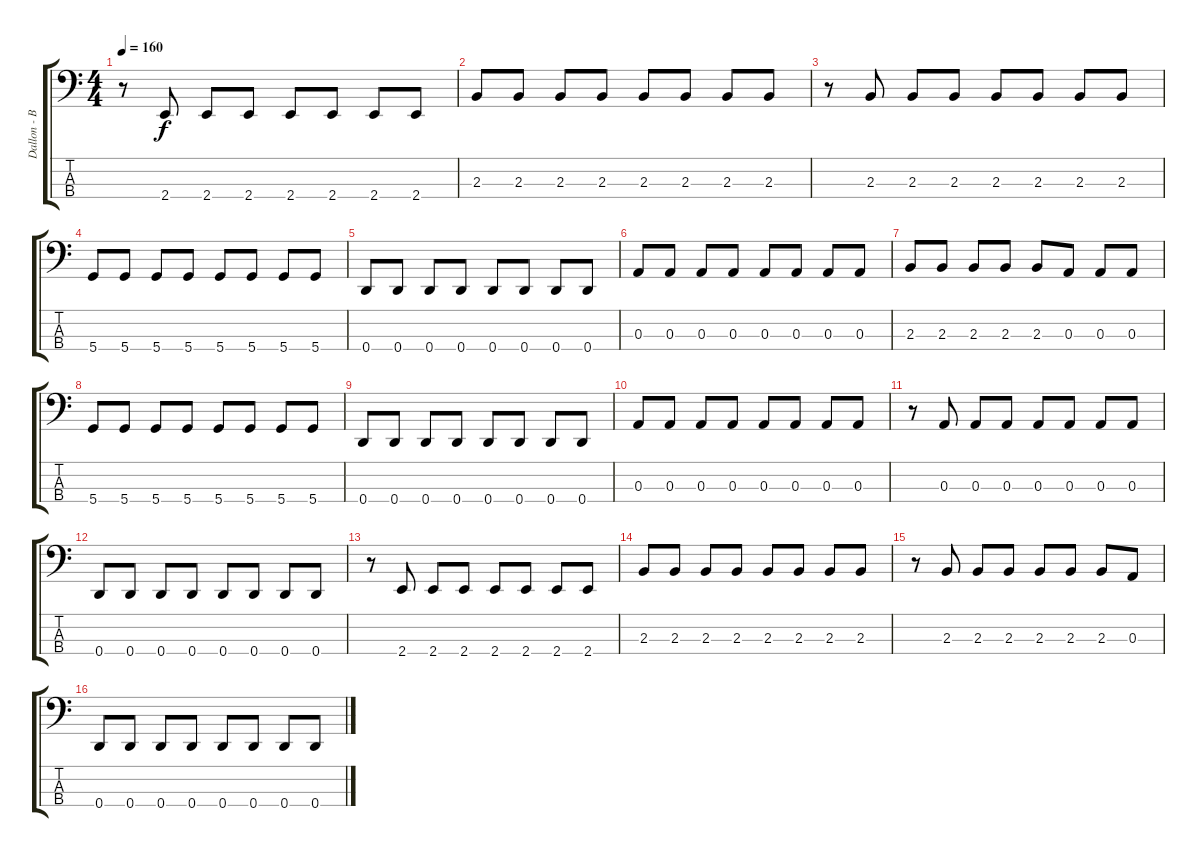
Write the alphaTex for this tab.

\track ("Dallon - Bass" "Dallon - B") {instrument electricbassfinger}
\staff {score tabs}
\tuning (G2 D2 A1 D1) {hide}
\ts (4 4)
\tempo 160
\clef f4
\ks c
r.8{dy f} 2.4.8 2.4.8 2.4.8 2.4.8 2.4.8 2.4.8 2.4.8 |
2.3.8 2.3.8 2.3.8 2.3.8 2.3.8 2.3.8 2.3.8 2.3.8 |
r.8 2.3.8 2.3.8 2.3.8 2.3.8 2.3.8 2.3.8 2.3.8 |
5.4.8 5.4.8 5.4.8 5.4.8 5.4.8 5.4.8 5.4.8 5.4.8 |
0.4.8 0.4.8 0.4.8 0.4.8 0.4.8 0.4.8 0.4.8 0.4.8 |
0.3.8 0.3.8 0.3.8 0.3.8 0.3.8 0.3.8 0.3.8 0.3.8 |
2.3.8 2.3.8 2.3.8 2.3.8 2.3.8 0.3.8 0.3.8 0.3.8 |
5.4.8 5.4.8 5.4.8 5.4.8 5.4.8 5.4.8 5.4.8 5.4.8 |
0.4.8 0.4.8 0.4.8 0.4.8 0.4.8 0.4.8 0.4.8 0.4.8 |
0.3.8 0.3.8 0.3.8 0.3.8 0.3.8 0.3.8 0.3.8 0.3.8 |
r.8 0.3.8 0.3.8 0.3.8 0.3.8 0.3.8 0.3.8 0.3.8 |
0.4.8 0.4.8 0.4.8 0.4.8 0.4.8 0.4.8 0.4.8 0.4.8 |
r.8 2.4.8 2.4.8 2.4.8 2.4.8 2.4.8 2.4.8 2.4.8 |
2.3.8 2.3.8 2.3.8 2.3.8 2.3.8 2.3.8 2.3.8 2.3.8 |
r.8 2.3.8 2.3.8 2.3.8 2.3.8 2.3.8 2.3.8 0.3.8 |
0.4.8 0.4.8 0.4.8 0.4.8 0.4.8 0.4.8 0.4.8 0.4.8
